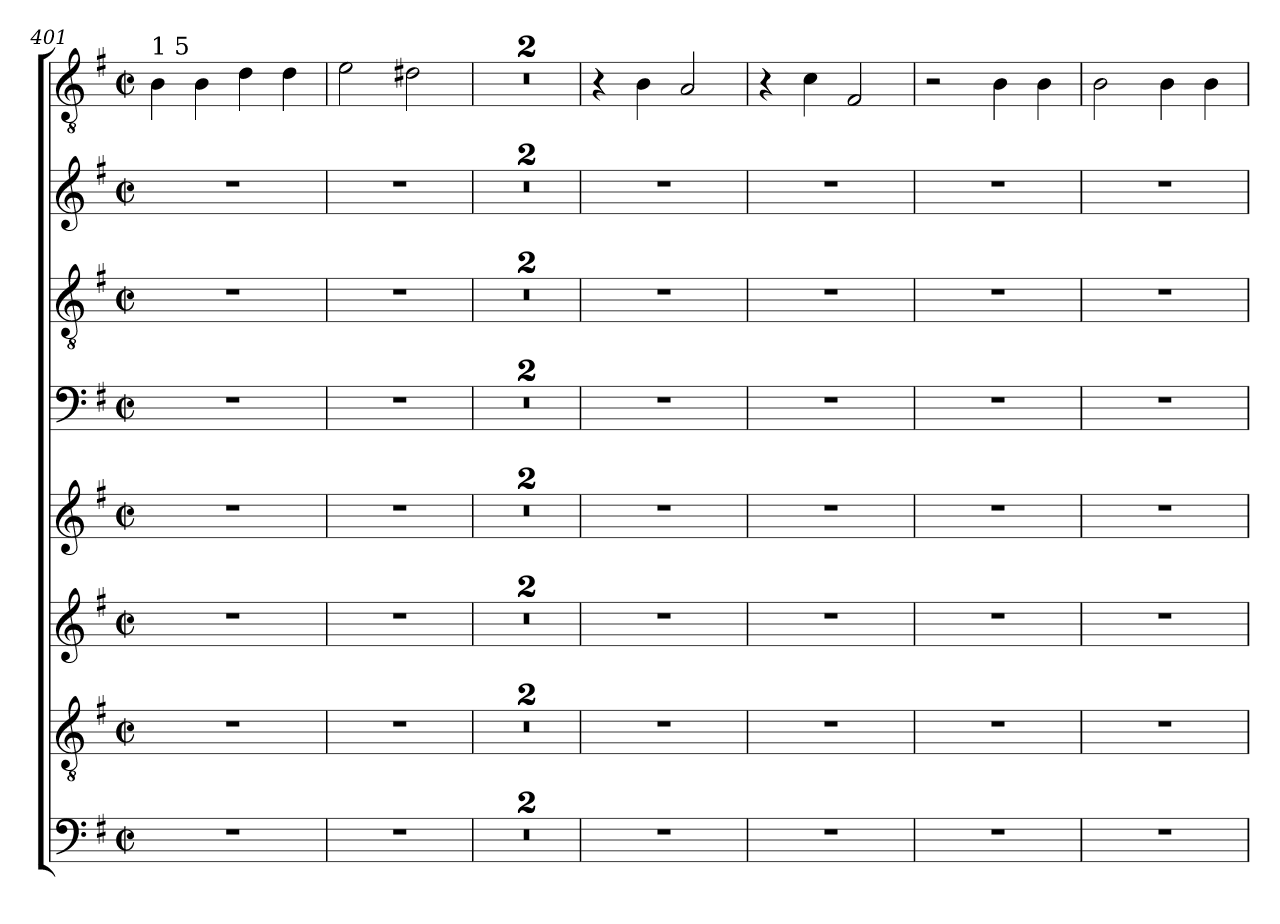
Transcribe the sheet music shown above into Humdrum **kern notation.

**kern	**kern	**kern	**kern	**kern	**kern	**kern	**kern
*part8	*part7	*part6	*part5	*part4	*part3	*part2	*part1
*staff8	*staff7	*staff6	*staff5	*staff4	*staff3	*staff2	*staff1
!!LO:LB:g=z
*clefF4	*clefGv2	*clefG2	*clefG2	*clefF4	*clefGv2	*clefG2	*clefGv2
*k[f#]	*k[f#]	*k[f#]	*k[f#]	*k[f#]	*k[f#]	*k[f#]	*k[f#]
*G:	*G:	*G:	*G:	*G:	*G:	*G:	*G:
*M2/2	*M2/2	*M2/2	*M2/2	*M2/2	*M2/2	*M2/2	*M2/2
*met(c|)	*met(c|)	*met(c|)	*met(c|)	*met(c|)	*met(c|)	*met(c|)	*met(c|)
=401	=401	=401	=401	=401	=401	=401	=401
!	!	!	!	!	!	!	!LO:TX:a:t=1 5
1r	1r	1r	1r	1r	1r	1r	4B\
.	.	.	.	.	.	.	4B\
.	.	.	.	.	.	.	4d\
.	.	.	.	.	.	.	4d\
=402	=402	=402	=402	=402	=402	=402	=402
1r	1r	1r	1r	1r	1r	1r	2e\
.	.	.	.	.	.	.	2d#X\
=403	=403	=403	=403	=403	=403	=403	=403
1r	1r	1r	1r	1r	1r	1r	1r
=404	=404	=404	=404	=404	=404	=404	=404
1r	1r	1r	1r	1r	1r	1r	1r
=405	=405	=405	=405	=405	=405	=405	=405
1r	1r	1r	1r	1r	1r	1r	4r
.	.	.	.	.	.	.	4B\
.	.	.	.	.	.	.	2A/
=406	=406	=406	=406	=406	=406	=406	=406
1r	1r	1r	1r	1r	1r	1r	4r
.	.	.	.	.	.	.	4c\
.	.	.	.	.	.	.	2F#/
=407	=407	=407	=407	=407	=407	=407	=407
1r	1r	1r	1r	1r	1r	1r	2r
.	.	.	.	.	.	.	4B\
.	.	.	.	.	.	.	4B\
=408	=408	=408	=408	=408	=408	=408	=408
1r	1r	1r	1r	1r	1r	1r	2B\
.	.	.	.	.	.	.	4B\
.	.	.	.	.	.	.	4B\
=	=	=	=	=	=	=	=
*-	*-	*-	*-	*-	*-	*-	*-
